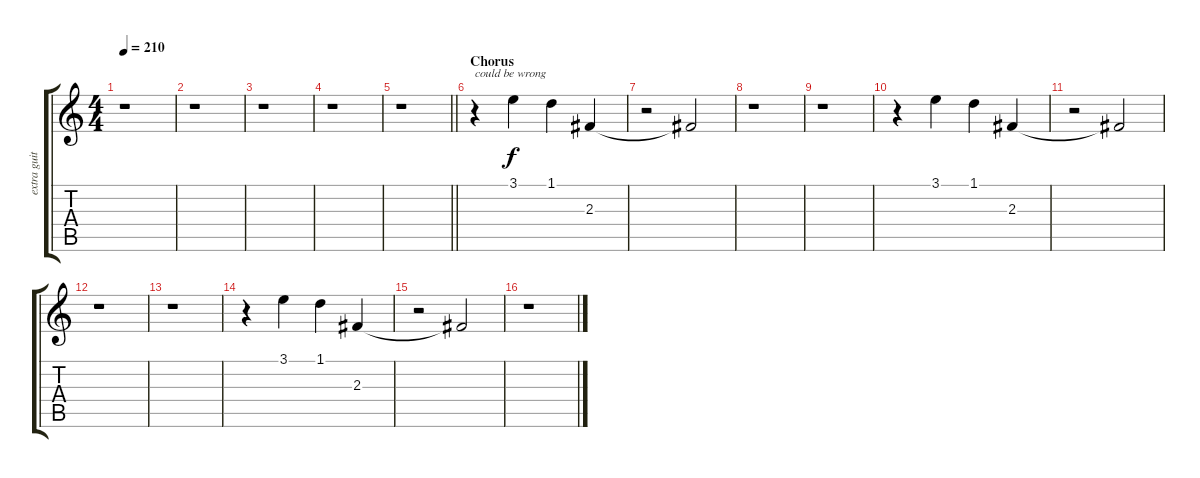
\track ("extra guitar" "extra guit") {solo instrument overdrivenguitar}
\staff {score tabs}
\tuning (Db4 Ab3 E3 B2 Gb2 B1) {hide}
\ts (4 4)
\tempo 210
\clef g2
\ks c
r.1{dy f} |
r.1 |
r.1 |
r.1 |
\barLineRight lightlight
r.1 |
\section ("" "Chorus")
r.4{txt "could be wrong" volume 9} 3.1.4 1.1.4 2.3.4 |
r.2 2.3{t}.2{volume 0} |
r.1 |
r.1 |
r.4{volume 9} 3.1.4 1.1.4 2.3.4 |
r.2 2.3{t}.2{volume 0} |
r.1 |
r.1 |
r.4{volume 9} 3.1.4 1.1.4 2.3.4 |
r.2 2.3{t}.2{volume 0} |
r.1
